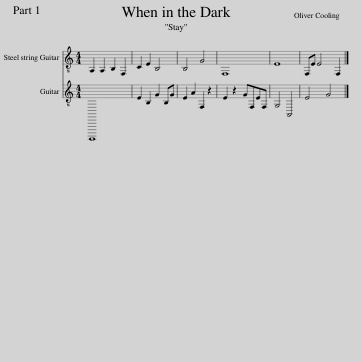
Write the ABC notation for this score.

X:1
%%score 1 2
L:1/8
M:4/4
I:linebreak $
K:C
V:1 treble-8
V:2 treble-8
V:1
 A,2 A,2 B,2 F,2 | C2 E2 B,4 | B,4 G4 | F,8 | E8 | %5
 F,E E4 F,2 |] %6
V:2
 G,,,,8 | E2 B,2 G2 B,G | E2 A2 F,2 z2 | E2 z2 GF,EF, | G,4 A,,4 | %5
 E4 G4 |] %6
